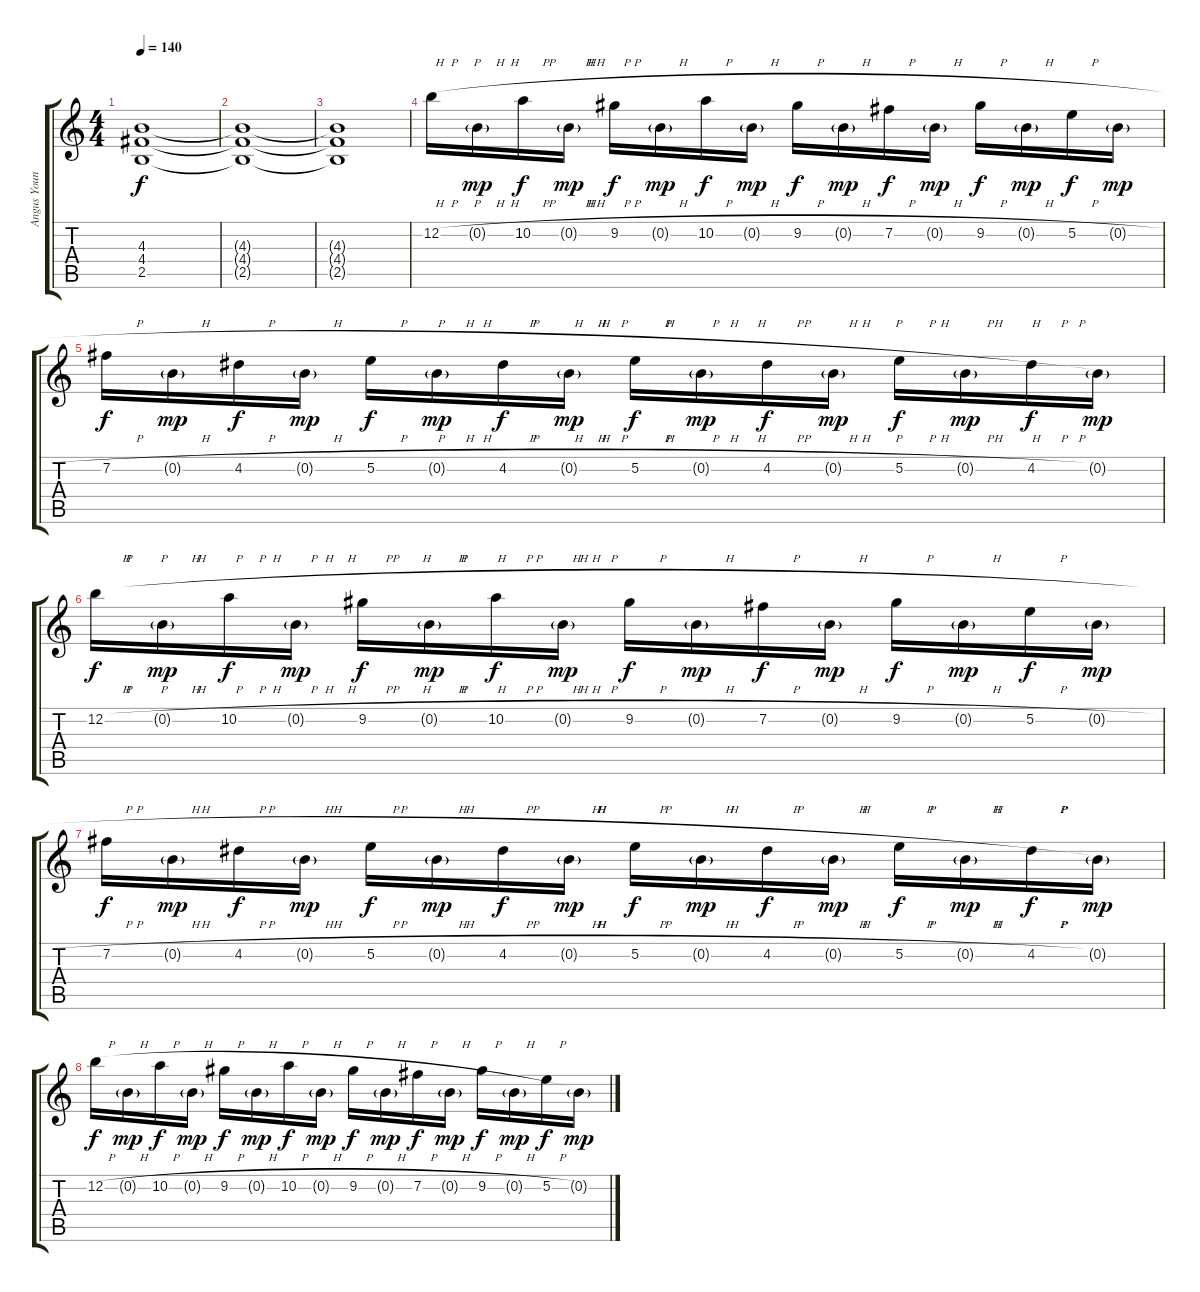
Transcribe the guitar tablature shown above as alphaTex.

\track ("Angus Young" "Angus Youn") {instrument distortionguitar}
\staff {score tabs}
\tuning (E4 B3 G3 D3 A2 E2) {hide}
\ts (4 4)
\tempo 140
\clef g2
\ks c
(4.3{t} 4.4{t} 2.5{t}).1{dy f} |
(4.3{t} 4.4{t} 2.5{t}).1 |
(4.3{t} 4.4{t} 2.5{t}).1 |
12.2{h}.16 0.2{h g}.16{dy mp} 10.2{h}.16{dy f} 0.2{h g}.16{dy mp} 9.2{h}.16{dy f} 0.2{h g}.16{dy mp} 10.2{h}.16{dy f} 0.2{h g}.16{dy mp} 9.2{h}.16{dy f} 0.2{h g}.16{dy mp} 7.2{h}.16{dy f} 0.2{h g}.16{dy mp} 9.2{h}.16{dy f} 0.2{h g}.16{dy mp} 5.2{h}.16{dy f} 0.2{h g}.16{dy mp} |
7.2{h}.16{dy f} 0.2{h g}.16{dy mp} 4.2{h}.16{dy f} 0.2{h g}.16{dy mp} 5.2{h}.16{dy f} 0.2{h g}.16{dy mp} 4.2{h}.16{dy f} 0.2{h g}.16{dy mp} 5.2{h}.16{dy f} 0.2{h g}.16{dy mp} 4.2{h}.16{dy f} 0.2{h g}.16{dy mp} 5.2{h}.16{dy f} 0.2{h g}.16{dy mp} 4.2{h}.16{dy f} 0.2{g}.16{dy mp} |
12.2{h}.16{dy f} 0.2{h g}.16{dy mp} 10.2{h}.16{dy f} 0.2{h g}.16{dy mp} 9.2{h}.16{dy f} 0.2{h g}.16{dy mp} 10.2{h}.16{dy f} 0.2{h g}.16{dy mp} 9.2{h}.16{dy f} 0.2{h g}.16{dy mp} 7.2{h}.16{dy f} 0.2{h g}.16{dy mp} 9.2{h}.16{dy f} 0.2{h g}.16{dy mp} 5.2{h}.16{dy f} 0.2{h g}.16{dy mp} |
7.2{h}.16{dy f} 0.2{h g}.16{dy mp} 4.2{h}.16{dy f} 0.2{h g}.16{dy mp} 5.2{h}.16{dy f} 0.2{h g}.16{dy mp} 4.2{h}.16{dy f} 0.2{h g}.16{dy mp} 5.2{h}.16{dy f} 0.2{h g}.16{dy mp} 4.2{h}.16{dy f} 0.2{h g}.16{dy mp} 5.2{h}.16{dy f} 0.2{h g}.16{dy mp} 4.2{h}.16{dy f} 0.2{g}.16{dy mp} |
12.2{h}.16{dy f} 0.2{h g}.16{dy mp} 10.2{h}.16{dy f} 0.2{h g}.16{dy mp} 9.2{h}.16{dy f} 0.2{h g}.16{dy mp} 10.2{h}.16{dy f} 0.2{h g}.16{dy mp} 9.2{h}.16{dy f} 0.2{h g}.16{dy mp} 7.2{h}.16{dy f} 0.2{h g}.16{dy mp} 9.2{h}.16{dy f} 0.2{h g}.16{dy mp} 5.2{h}.16{dy f} 0.2{h g}.16{dy mp}
